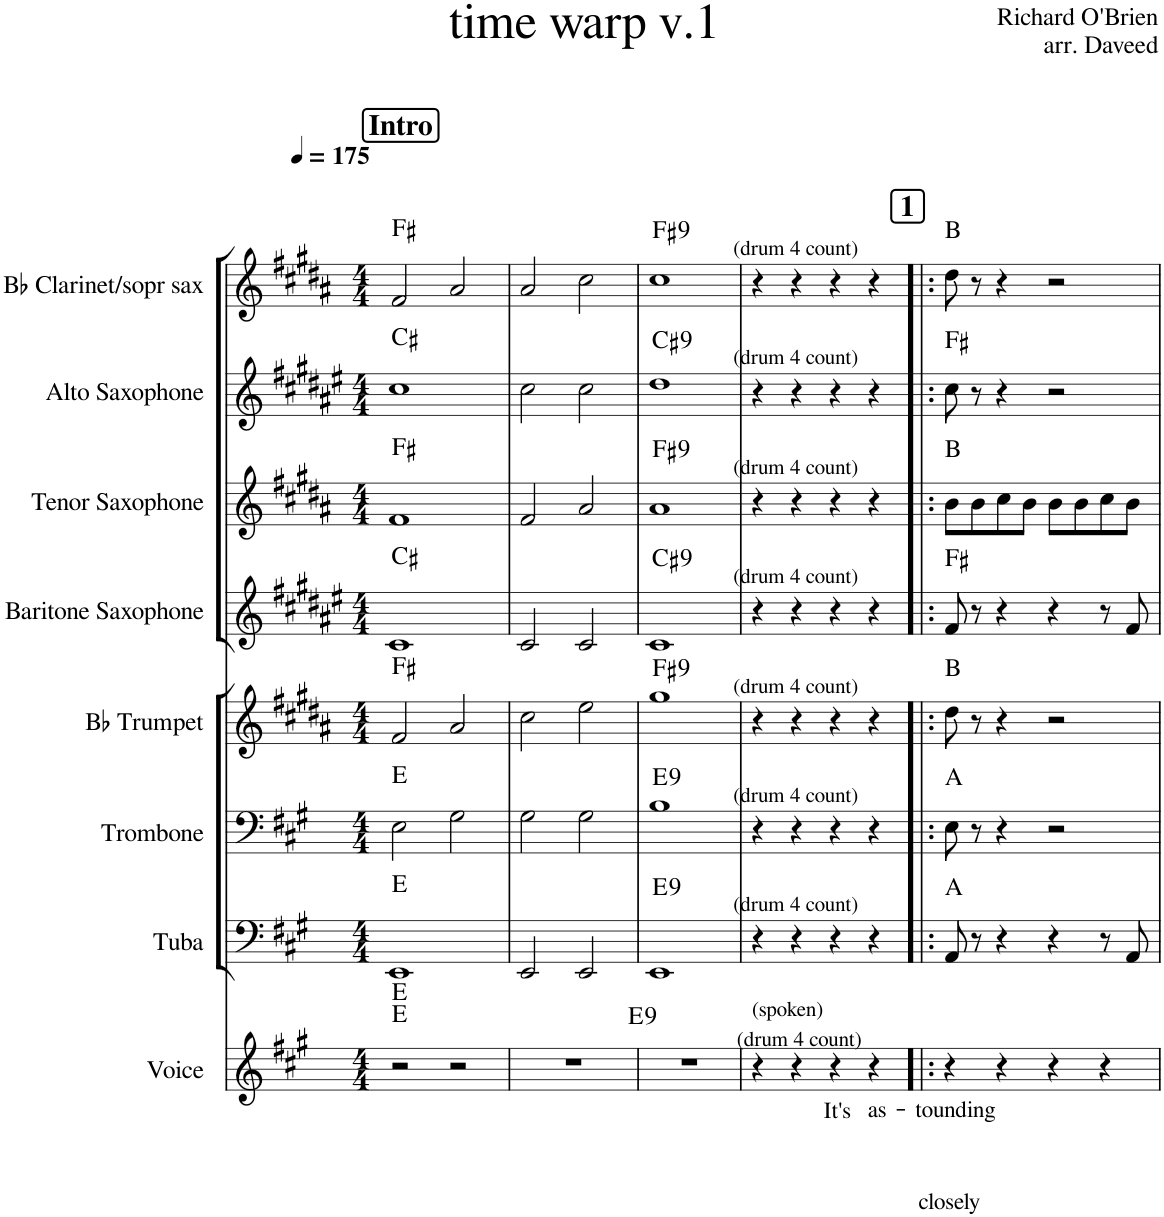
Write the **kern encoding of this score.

**kern	**text	**text	**harte	**kern	**harte	**kern	**harte	**kern	**harte	**kern	**harte	**kern	**harte	**kern	**harte	**kern	**harte
*part8	*part8	*part8	*part8	*part7	*part7	*part6	*part6	*part5	*part5	*part4	*part4	*part3	*part3	*part2	*part2	*part1	*part1
*staff8	*staff8	*staff8	*	*staff7	*	*staff6	*	*staff5	*	*staff4	*	*staff3	*	*staff2	*	*staff1	*
*I"Voice	*	*	*	*I"Tuba	*	*I"Trombone	*	*I"Bb Trumpet	*	*I"Baritone Saxophone	*	*I"Tenor Saxophone	*	*I"Alto Saxophone	*	*I"Bb Clarinet/sopr sax	*
*I'Vo.	*	*	*	*I'Tba.	*	*I'Tbn.	*	*I'Bb Tpt.	*	*I'Bar. Sax.	*	*I'T. Sax.	*	*I'A. Sax.	*	*I'Bb Cl./Sopr Sax	*
*clefG2	*	*	*	*clefF4	*	*clefF4	*	*clefG2	*	*clefG2	*	*clefG2	*	*clefG2	*	*clefG2	*
*	*	*	*	*	*	*	*	*Trd1c2	*	*Trd12c21	*	*Trd8c14	*	*Trd5c9	*	*Trd1c2	*
*k[f#c#g#]	*	*	*	*k[f#c#g#]	*	*k[f#c#g#]	*	*k[f#c#g#d#a#]	*	*k[f#c#g#d#a#e#]	*	*k[f#c#g#d#a#]	*	*k[f#c#g#d#a#e#]	*	*k[f#c#g#d#a#]	*
*M4/4	*	*	*	*M4/4	*	*M4/4	*	*M4/4	*	*M4/4	*	*M4/4	*	*M4/4	*	*M4/4	*
*MM175	*	*	*	*MM175	*	*MM175	*	*MM175	*	*MM175	*	*MM175	*	*MM175	*	*MM175	*
!!LO:REH:place=s1:a:B:cj:fs=14:t=Intro
=1	=1	=1	=1	=1	=1	=1	=1	=1	=1	=1	=1	=1	=1	=1	=1	=1	=1
2r	.	.	E:maj E:maj	1EE	E:maj	2E\	E:maj	2f#/	F#:maj	1c#	C#:maj	1f#	F#:maj	1cc#	C#:maj	2f#/	F#:maj
2r	.	.	.	.	.	2G#\	.	2a#/	.	.	.	.	.	.	.	2a#/	.
=2	=2	=2	=2	=2	=2	=2	=2	=2	=2	=2	=2	=2	=2	=2	=2	=2	=2
1r	.	.	.	2EE/	.	2G#\	.	2cc#\	.	2c#/	.	2f#/	.	2cc#\	.	2a#/	.
.	.	.	.	2EE/	.	2G#\	.	2ee\	.	2c#/	.	2a#/	.	2cc#\	.	2cc#\	.
=3	=3	=3	=3	=3	=3	=3	=3	=3	=3	=3	=3	=3	=3	=3	=3	=3	=3
!	!	!	!LO:H:kt=9	!	!LO:H:kt=9	!	!LO:H:kt=9	!	!LO:H:kt=9	!	!LO:H:kt=9	!	!LO:H:kt=9	!	!LO:H:kt=9	!	!LO:H:kt=9
1r	.	.	E:9	1EE	E:9	1B	E:9	1gg#	F#:9	1c#	C#:9	1a#	F#:9	1dd#	C#:9	1cc#	F#:9
!!LO:REH:place=s1:a:B:cj:fs=14:t=1:qo=3
=4	=4	=4	=4	=4	=4	=4	=4	=4	=4	=4	=4	=4	=4	=4	=4	=4	=4
!	!	!	!	!	!	!	!	!	!	!	!	!	!	!	!	!LO:TX:a:t=(drum 4 count)	!
!	!	!	!	!	!	!	!	!	!	!	!	!	!	!LO:TX:a:t=(drum 4 count)	!	!	!
!	!	!	!	!	!	!	!	!	!	!	!	!LO:TX:a:t=(drum 4 count)	!	!	!	!	!
!	!	!	!	!	!	!	!	!	!	!LO:TX:a:t=(drum 4 count)	!	!	!	!	!	!	!
!	!	!	!	!	!	!	!	!LO:TX:a:t=(drum 4 count)	!	!	!	!	!	!	!	!	!
!	!	!	!	!	!	!LO:TX:a:t=(drum 4 count)	!	!	!	!	!	!	!	!	!	!	!
!	!	!	!	!LO:TX:a:t=(drum 4 count)	!	!	!	!	!	!	!	!	!	!	!	!	!
!LO:TX:a:t=(drum 4 count)	!	!	!	!	!	!	!	!	!	!	!	!	!	!	!	!	!
!LO:TX:a:t=(spoken)	!	!	!	!	!	!	!	!	!	!	!	!	!	!	!	!	!
4r	.	.	.	4r	.	4r	.	4r	.	4r	.	4r	.	4r	.	4r	.
4r	.	.	.	4r	.	4r	.	4r	.	4r	.	4r	.	4r	.	4r	.
!	!LO:LY:b	!	!	!	!	!	!	!	!	!	!	!	!	!	!	!	!
4r	It's	.	.	4r	.	4r	.	4r	.	4r	.	4r	.	4r	.	4r	.
!	!LO:LY:b	!	!	!	!	!	!	!	!	!	!	!	!	!	!	!	!
4r	as-	.	.	4r	.	4r	.	4r	.	4r	.	4r	.	4r	.	4r	.
=5!|:	=5!|:	=5!|:	=5!|:	=5!|:	=5!|:	=5!|:	=5!|:	=5!|:	=5!|:	=5!|:	=5!|:	=5!|:	=5!|:	=5!|:	=5!|:	=5!|:	=5!|:
!	!LO:LY:b	!LO:LY:b	!	!	!	!	!	!	!	!	!	!	!	!	!	!	!
4r	tounding	closely	.	8AA/	A:maj	8E\	A:maj	8dd#\	B:maj	8f#/	F#:maj	8b\L	B:maj	8cc#\	F#:maj	8dd#\	B:maj
.	.	.	.	8r	.	8r	.	8r	.	8r	.	8b\	.	8r	.	8r	.
4r	.	.	.	4r	.	4r	.	4r	.	4r	.	8cc#\	.	4r	.	4r	.
.	.	.	.	.	.	.	.	.	.	.	.	8b\J	.	.	.	.	.
4r	.	.	.	4r	.	2r	.	2r	.	4r	.	8b\L	.	2r	.	2r	.
.	.	.	.	.	.	.	.	.	.	.	.	8b\	.	.	.	.	.
4r	.	.	.	8r	.	.	.	.	.	8r	.	8cc#\	.	.	.	.	.
.	.	.	.	8AA/	.	.	.	.	.	8f#/	.	8b\J	.	.	.	.	.
=	=	=	=	=	=	=	=	=	=	=	=	=	=	=	=	=	=
*-	*-	*-	*-	*-	*-	*-	*-	*-	*-	*-	*-	*-	*-	*-	*-	*-	*-
